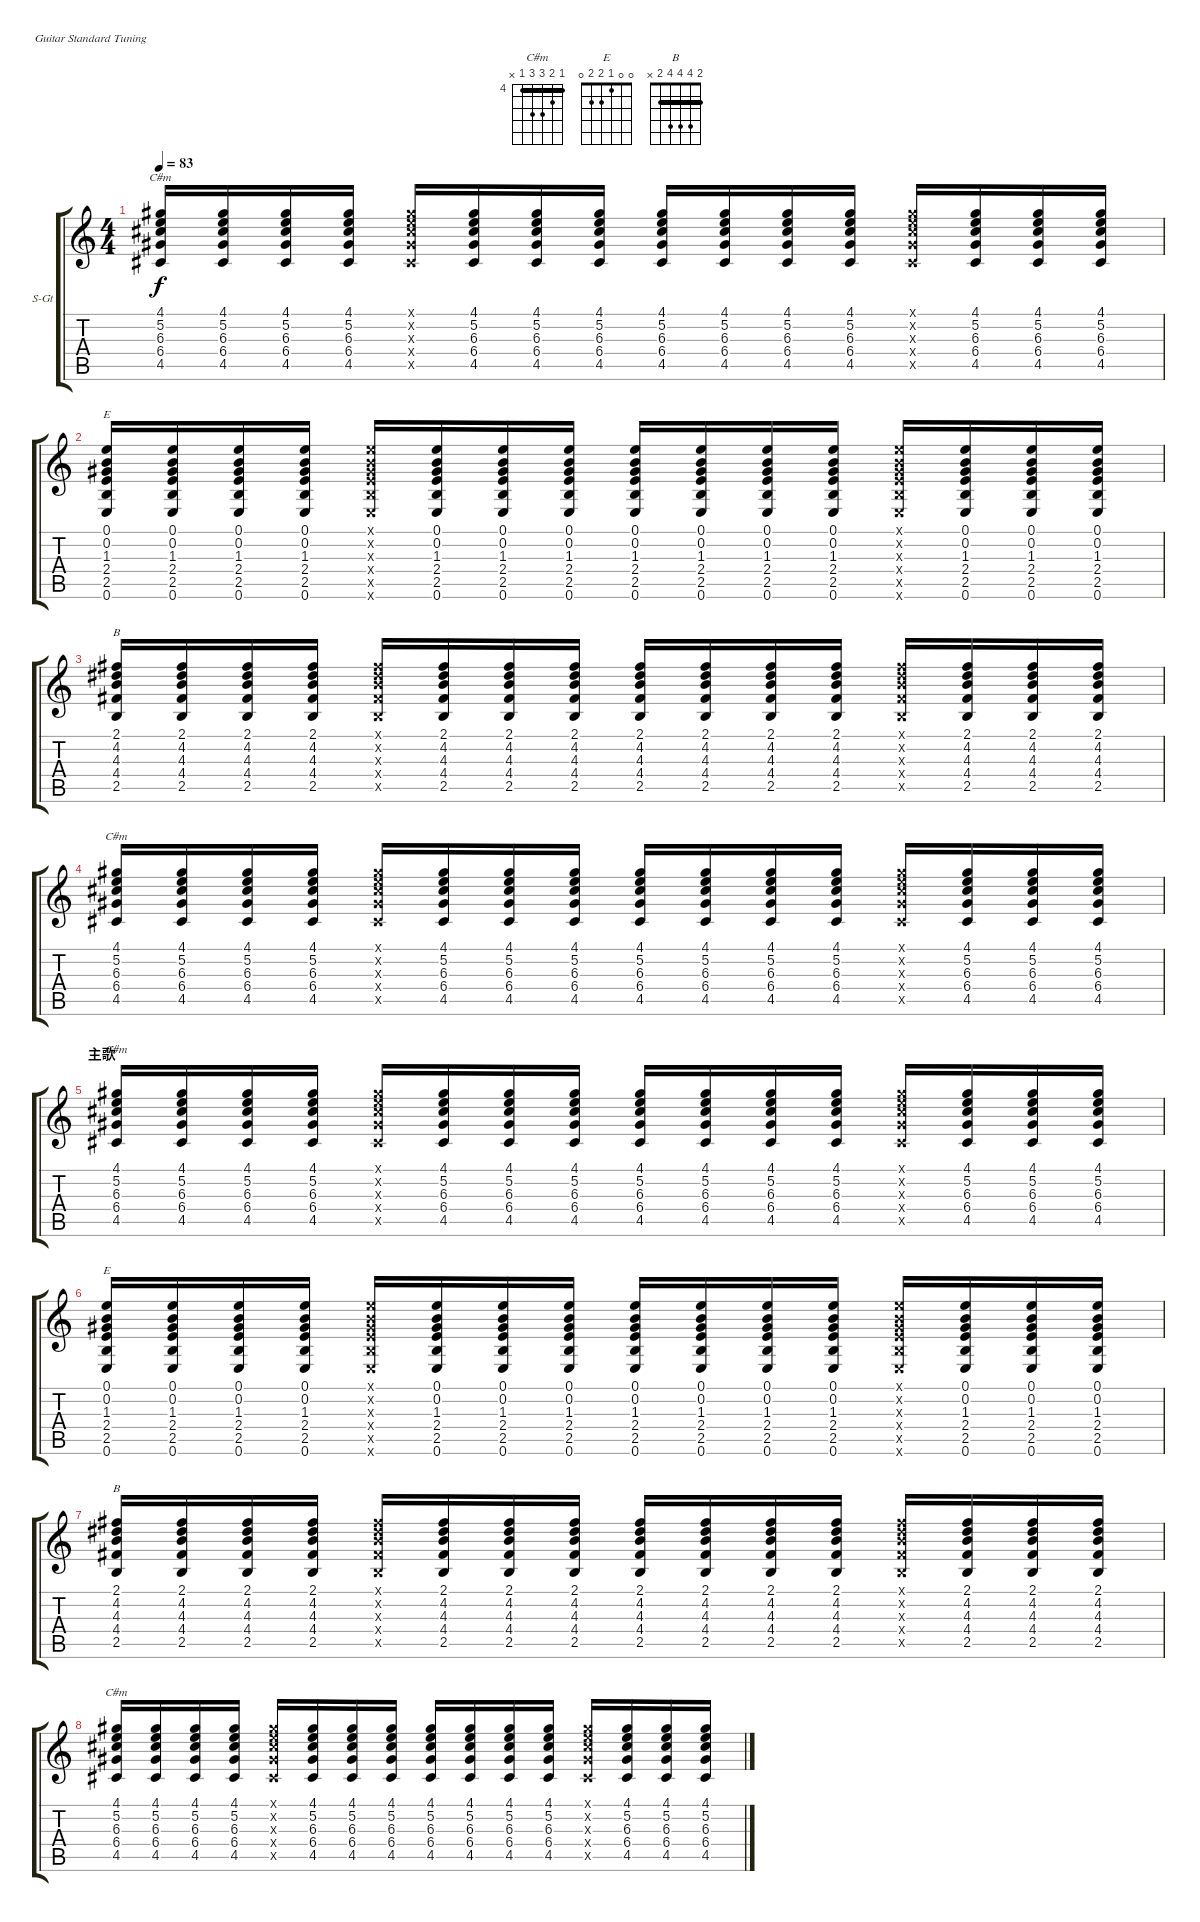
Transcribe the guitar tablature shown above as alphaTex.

\bracketExtendMode groupsimilarinstruments
\firstSystemTrackNameOrientation horizontal
\otherSystemsTrackNameOrientation horizontal
\track ("Guitar2" "S-Gt") {instrument acousticguitarsteel}
\staff {score tabs}
\tuning (E4 B3 G3 D3 A2 E2)
\chord ("C#m" 4 5 6 6 4 x) {firstfret 4 showfingering false barre 4}
\chord ("E" 0 0 1 2 2 0) {showfingering false}
\chord ("B" 2 4 4 4 2 x) {showfingering false barre 2}
\ts (4 4)
\tempo 83
\clef g2
\ks c
(4.1 5.2 6.3 6.4 4.5).16{ch "C#m" dy f} (4.1 5.2 6.3 6.4 4.5).16 (4.1 5.2 6.3 6.4 4.5).16 (4.1 5.2 6.3 6.4 4.5).16 (4.1{x} 5.2{x} 6.3{x} 6.4{x} 4.5{x}).16 (4.1 5.2 6.3 6.4 4.5).16 (4.1 5.2 6.3 6.4 4.5).16 (4.1 5.2 6.3 6.4 4.5).16 (4.1 5.2 6.3 6.4 4.5).16 (4.1 5.2 6.3 6.4 4.5).16 (4.1 5.2 6.3 6.4 4.5).16 (4.1 5.2 6.3 6.4 4.5).16 (4.1{x} 5.2{x} 6.3{x} 6.4{x} 4.5{x}).16 (4.1 5.2 6.3 6.4 4.5).16 (4.1 5.2 6.3 6.4 4.5).16 (4.1 5.2 6.3 6.4 4.5).16 |
(0.1 0.2 1.3 2.4 2.5 0.6).16{ch "E"} (0.1 0.2 1.3 2.4 2.5 0.6).16 (0.1 0.2 1.3 2.4 2.5 0.6).16 (0.1 0.2 1.3 2.4 2.5 0.6).16 (0.1{x} 0.2{x} 1.3{x} 2.4{x} 2.5{x} 0.6{x}).16 (0.1 0.2 1.3 2.4 2.5 0.6).16 (0.1 0.2 1.3 2.4 2.5 0.6).16 (0.1 0.2 1.3 2.4 2.5 0.6).16 (0.1 0.2 1.3 2.4 2.5 0.6).16 (0.1 0.2 1.3 2.4 2.5 0.6).16 (0.1 0.2 1.3 2.4 2.5 0.6).16 (0.1 0.2 1.3 2.4 2.5 0.6).16 (0.1{x} 0.2{x} 1.3{x} 2.4{x} 2.5{x} 0.6{x}).16 (0.1 0.2 1.3 2.4 2.5 0.6).16 (0.1 0.2 1.3 2.4 2.5 0.6).16 (0.1 0.2 1.3 2.4 2.5 0.6).16 |
(2.1 4.2 4.3 4.4 2.5).16{ch "B"} (2.1 4.2 4.3 4.4 2.5).16 (2.1 4.2 4.3 4.4 2.5).16 (2.1 4.2 4.3 4.4 2.5).16 (2.1{x} 4.2{x} 4.3{x} 4.4{x} 2.5{x}).16 (2.1 4.2 4.3 4.4 2.5).16 (2.1 4.2 4.3 4.4 2.5).16 (2.1 4.2 4.3 4.4 2.5).16 (2.1 4.2 4.3 4.4 2.5).16 (2.1 4.2 4.3 4.4 2.5).16 (2.1 4.2 4.3 4.4 2.5).16 (2.1 4.2 4.3 4.4 2.5).16 (2.1{x} 4.2{x} 4.3{x} 4.4{x} 2.5{x}).16 (2.1 4.2 4.3 4.4 2.5).16 (2.1 4.2 4.3 4.4 2.5).16 (2.1 4.2 4.3 4.4 2.5).16 |
(4.1 5.2 6.3 6.4 4.5).16{ch "C#m"} (4.1 5.2 6.3 6.4 4.5).16 (4.1 5.2 6.3 6.4 4.5).16 (4.1 5.2 6.3 6.4 4.5).16 (4.1{x} 5.2{x} 6.3{x} 6.4{x} 4.5{x}).16 (4.1 5.2 6.3 6.4 4.5).16 (4.1 5.2 6.3 6.4 4.5).16 (4.1 5.2 6.3 6.4 4.5).16 (4.1 5.2 6.3 6.4 4.5).16 (4.1 5.2 6.3 6.4 4.5).16 (4.1 5.2 6.3 6.4 4.5).16 (4.1 5.2 6.3 6.4 4.5).16 (4.1{x} 5.2{x} 6.3{x} 6.4{x} 4.5{x}).16 (4.1 5.2 6.3 6.4 4.5).16 (4.1 5.2 6.3 6.4 4.5).16 (4.1 5.2 6.3 6.4 4.5).16 |
\section ("" "主歌")
(4.1 5.2 6.3 6.4 4.5).16{ch "C#m"} (4.1 5.2 6.3 6.4 4.5).16 (4.1 5.2 6.3 6.4 4.5).16 (4.1 5.2 6.3 6.4 4.5).16 (4.1{x} 5.2{x} 6.3{x} 6.4{x} 4.5{x}).16 (4.1 5.2 6.3 6.4 4.5).16 (4.1 5.2 6.3 6.4 4.5).16 (4.1 5.2 6.3 6.4 4.5).16 (4.1 5.2 6.3 6.4 4.5).16 (4.1 5.2 6.3 6.4 4.5).16 (4.1 5.2 6.3 6.4 4.5).16 (4.1 5.2 6.3 6.4 4.5).16 (4.1{x} 5.2{x} 6.3{x} 6.4{x} 4.5{x}).16 (4.1 5.2 6.3 6.4 4.5).16 (4.1 5.2 6.3 6.4 4.5).16 (4.1 5.2 6.3 6.4 4.5).16 |
(0.1 0.2 1.3 2.4 2.5 0.6).16{ch "E"} (0.1 0.2 1.3 2.4 2.5 0.6).16 (0.1 0.2 1.3 2.4 2.5 0.6).16 (0.1 0.2 1.3 2.4 2.5 0.6).16 (0.1{x} 0.2{x} 1.3{x} 2.4{x} 2.5{x} 0.6{x}).16 (0.1 0.2 1.3 2.4 2.5 0.6).16 (0.1 0.2 1.3 2.4 2.5 0.6).16 (0.1 0.2 1.3 2.4 2.5 0.6).16 (0.1 0.2 1.3 2.4 2.5 0.6).16 (0.1 0.2 1.3 2.4 2.5 0.6).16 (0.1 0.2 1.3 2.4 2.5 0.6).16 (0.1 0.2 1.3 2.4 2.5 0.6).16 (0.1{x} 0.2{x} 1.3{x} 2.4{x} 2.5{x} 0.6{x}).16 (0.1 0.2 1.3 2.4 2.5 0.6).16 (0.1 0.2 1.3 2.4 2.5 0.6).16 (0.1 0.2 1.3 2.4 2.5 0.6).16 |
(2.1 4.2 4.3 4.4 2.5).16{ch "B"} (2.1 4.2 4.3 4.4 2.5).16 (2.1 4.2 4.3 4.4 2.5).16 (2.1 4.2 4.3 4.4 2.5).16 (2.1{x} 4.2{x} 4.3{x} 4.4{x} 2.5{x}).16 (2.1 4.2 4.3 4.4 2.5).16 (2.1 4.2 4.3 4.4 2.5).16 (2.1 4.2 4.3 4.4 2.5).16 (2.1 4.2 4.3 4.4 2.5).16 (2.1 4.2 4.3 4.4 2.5).16 (2.1 4.2 4.3 4.4 2.5).16 (2.1 4.2 4.3 4.4 2.5).16 (2.1{x} 4.2{x} 4.3{x} 4.4{x} 2.5{x}).16 (2.1 4.2 4.3 4.4 2.5).16 (2.1 4.2 4.3 4.4 2.5).16 (2.1 4.2 4.3 4.4 2.5).16 |
(4.1 5.2 6.3 6.4 4.5).16{ch "C#m"} (4.1 5.2 6.3 6.4 4.5).16 (4.1 5.2 6.3 6.4 4.5).16 (4.1 5.2 6.3 6.4 4.5).16 (4.1{x} 5.2{x} 6.3{x} 6.4{x} 4.5{x}).16 (4.1 5.2 6.3 6.4 4.5).16 (4.1 5.2 6.3 6.4 4.5).16 (4.1 5.2 6.3 6.4 4.5).16 (4.1 5.2 6.3 6.4 4.5).16 (4.1 5.2 6.3 6.4 4.5).16 (4.1 5.2 6.3 6.4 4.5).16 (4.1 5.2 6.3 6.4 4.5).16 (4.1{x} 5.2{x} 6.3{x} 6.4{x} 4.5{x}).16 (4.1 5.2 6.3 6.4 4.5).16 (4.1 5.2 6.3 6.4 4.5).16 (4.1 5.2 6.3 6.4 4.5).16
